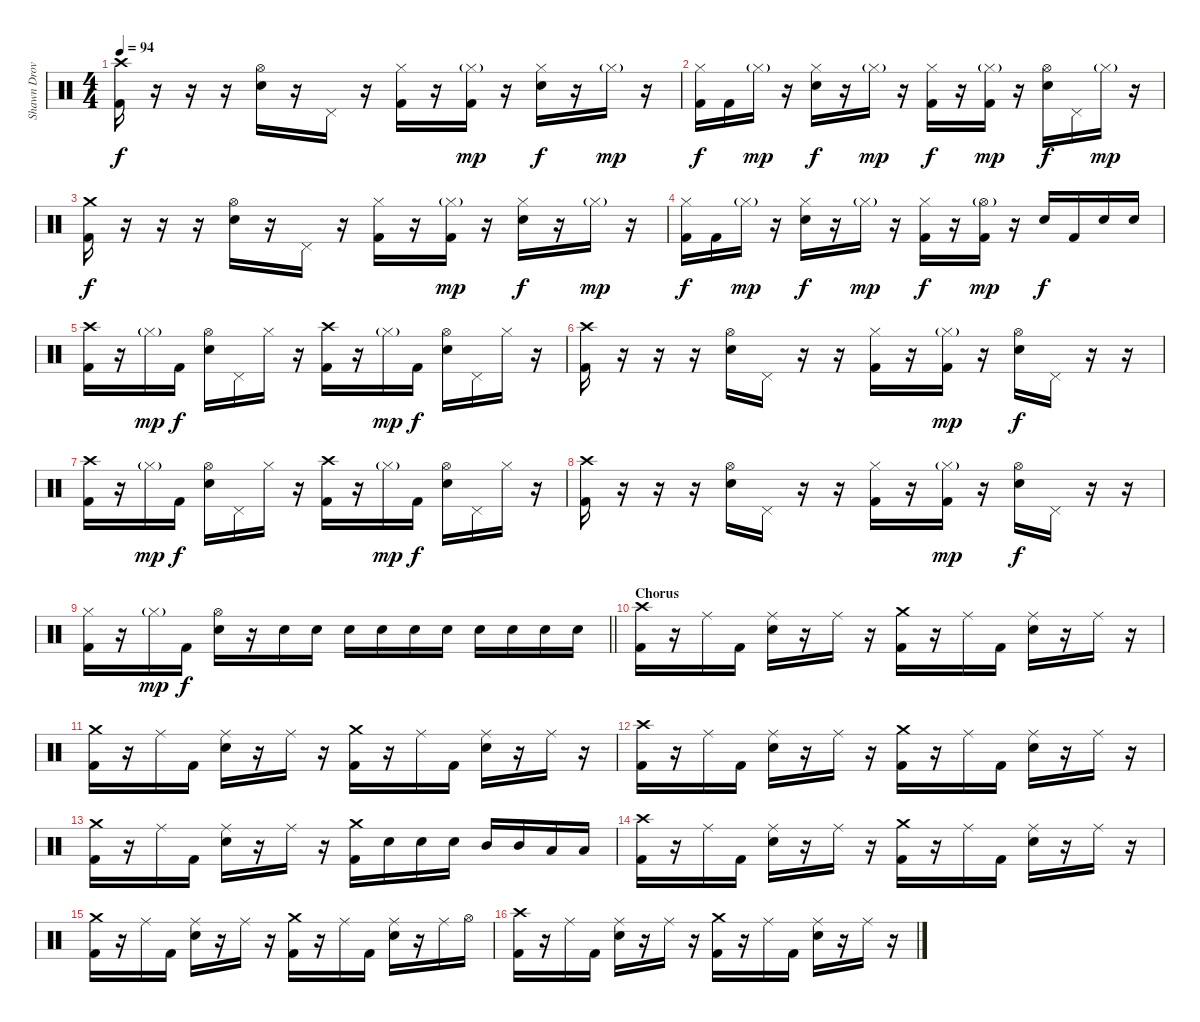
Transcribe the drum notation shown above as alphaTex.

\track ("Shawn Drover" "Shawn Drov") {instrument percussion}
\staff {score}
\articulation defaults
\ts (4 4)
\tempo 94
\clef neutral
\ks c
("Crash high (hit)" "Kick (hit) 2").16{dy f} r.16 r.16 r.16 ("Hi-Hat (open)" "Snare (hit) 2").16 r.16 "Pedal Hi-Hat (hit)".16 r.16 ("Hi-Hat (closed)" "Kick (hit) 2").16 r.16 ("Hi-Hat (closed)"{g} "Kick (hit) 2").16{dy mp} r.16 ("Hi-Hat (closed)" "Snare (hit) 2").16{dy f} r.16 "Hi-Hat (closed)"{g}.16{dy mp} r.16 |
("Hi-Hat (closed)" "Kick (hit) 2").16{dy f} "Kick (hit) 2".16 "Hi-Hat (closed)"{g}.16{dy mp} r.16 ("Hi-Hat (closed)" "Snare (hit) 2").16{dy f} r.16 "Hi-Hat (closed)"{g}.16{dy mp} r.16 ("Hi-Hat (closed)" "Kick (hit) 2").16{dy f} r.16 ("Hi-Hat (closed)"{g} "Kick (hit) 2").16{dy mp} r.16 ("Hi-Hat (open)" "Snare (hit) 2").16{dy f} "Pedal Hi-Hat (hit)".16 "Hi-Hat (closed)"{g}.16{dy mp} r.16 |
("Crash medium (hit)" "Kick (hit) 2").16{dy f} r.16 r.16 r.16 ("Hi-Hat (open)" "Snare (hit) 2").16 r.16 "Pedal Hi-Hat (hit)".16 r.16 ("Hi-Hat (closed)" "Kick (hit) 2").16 r.16 ("Hi-Hat (closed)"{g} "Kick (hit) 2").16{dy mp} r.16 ("Hi-Hat (closed)" "Snare (hit) 2").16{dy f} r.16 "Hi-Hat (closed)"{g}.16{dy mp} r.16 |
("Hi-Hat (closed)" "Kick (hit) 2").16{dy f} "Kick (hit) 2".16 "Hi-Hat (closed)"{g}.16{dy mp} r.16 ("Hi-Hat (closed)" "Snare (hit) 2").16{dy f} r.16 "Hi-Hat (closed)"{g}.16{dy mp} r.16 ("Hi-Hat (closed)" "Kick (hit) 2").16{dy f} r.16 ("Hi-Hat (open)"{g} "Kick (hit) 2").16{dy mp} r.16 "Snare (hit) 2".16{dy f} "Kick (hit) 2".16 "Snare (hit) 2".16 "Snare (hit) 2".16 |
("Crash high (hit)" "Kick (hit) 2").16 r.16 "Hi-Hat (closed)"{g}.16{dy mp} "Kick (hit) 2".16{dy f} ("Hi-Hat (open)" "Snare (hit) 2").16 "Pedal Hi-Hat (hit)".16 "Hi-Hat (closed)".16 r.16 ("Crash high (hit)" "Kick (hit) 2").16 r.16 "Hi-Hat (closed)"{g}.16{dy mp} "Kick (hit) 2".16{dy f} ("Hi-Hat (open)" "Snare (hit) 2").16 "Pedal Hi-Hat (hit)".16 "Hi-Hat (closed)".16 r.16 |
("Crash high (hit)" "Kick (hit) 2").16 r.16 r.16 r.16 ("Hi-Hat (open)" "Snare (hit) 2").16 "Pedal Hi-Hat (hit)".16 r.16 r.16 ("Hi-Hat (closed)" "Kick (hit) 2").16 r.16 ("Hi-Hat (closed)"{g} "Kick (hit) 2").16{dy mp} r.16 ("Hi-Hat (open)" "Snare (hit) 2").16{dy f} "Pedal Hi-Hat (hit)".16 r.16 r.16 |
("Crash high (hit)" "Kick (hit) 2").16 r.16 "Hi-Hat (closed)"{g}.16{dy mp} "Kick (hit) 2".16{dy f} ("Hi-Hat (open)" "Snare (hit) 2").16 "Pedal Hi-Hat (hit)".16 "Hi-Hat (closed)".16 r.16 ("Crash high (hit)" "Kick (hit) 2").16 r.16 "Hi-Hat (closed)"{g}.16{dy mp} "Kick (hit) 2".16{dy f} ("Hi-Hat (open)" "Snare (hit) 2").16 "Pedal Hi-Hat (hit)".16 "Hi-Hat (closed)".16 r.16 |
("Crash high (hit)" "Kick (hit) 2").16 r.16 r.16 r.16 ("Hi-Hat (open)" "Snare (hit) 2").16 "Pedal Hi-Hat (hit)".16 r.16 r.16 ("Hi-Hat (closed)" "Kick (hit) 2").16 r.16 ("Hi-Hat (closed)"{g} "Kick (hit) 2").16{dy mp} r.16 ("Hi-Hat (open)" "Snare (hit) 2").16{dy f} "Pedal Hi-Hat (hit)".16 r.16 r.16 |
\barLineRight lightlight
("Hi-Hat (closed)" "Kick (hit) 2").16 r.16 "Hi-Hat (closed)"{g}.16{dy mp} "Kick (hit) 2".16{dy f} ("Hi-Hat (open)" "Snare (hit) 2").16 r.16 "Snare (hit) 2".16 "Snare (hit) 2".16 "Snare (hit) 2".16 "Snare (hit) 2".16 "Snare (hit) 2".16 "Snare (hit) 2".16 "Snare (hit) 2".16 "Snare (hit) 2".16 "Snare (hit) 2".16 "Snare (hit) 2".16 |
\section ("" "Chorus")
("Crash high (hit)" "Kick (hit) 2").16 r.16 "Ride (middle)".16 "Kick (hit) 2".16 ("Ride (middle)" "Snare (hit) 2").16 r.16 "Ride (middle)".16 r.16 ("Crash medium (hit)" "Kick (hit) 2").16 r.16 "Ride (middle)".16 "Kick (hit) 2".16 ("Ride (middle)" "Snare (hit) 2").16 r.16 "Ride (middle)".16 r.16 |
("Crash medium (hit)" "Kick (hit) 2").16 r.16 "Ride (middle)".16 "Kick (hit) 2".16 ("Ride (middle)" "Snare (hit) 2").16 r.16 "Ride (middle)".16 r.16 ("Crash medium (hit)" "Kick (hit) 2").16 r.16 "Ride (middle)".16 "Kick (hit) 2".16 ("Ride (middle)" "Snare (hit) 2").16 r.16 "Ride (middle)".16 r.16 |
("Crash high (hit)" "Kick (hit) 2").16 r.16 "Ride (middle)".16 "Kick (hit) 2".16 ("Ride (middle)" "Snare (hit) 2").16 r.16 "Ride (middle)".16 r.16 ("Crash medium (hit)" "Kick (hit) 2").16 r.16 "Ride (middle)".16 "Kick (hit) 2".16 ("Ride (middle)" "Snare (hit) 2").16 r.16 "Ride (middle)".16 r.16 |
("Crash medium (hit)" "Kick (hit) 2").16 r.16 "Ride (middle)".16 "Kick (hit) 2".16 ("Ride (middle)" "Snare (hit) 2").16 r.16 "Ride (middle)".16 r.16 ("Crash medium (hit)" "Kick (hit) 2").16 "Snare (hit) 2".16 "Snare (hit) 2".16 "Snare (hit) 2".16 "Mid Tom (hit)".16 "Mid Tom (hit)".16 "Low Tom (hit)".16 "Low Tom (hit)".16 |
("Crash high (hit)" "Kick (hit) 2").16 r.16 "Ride (middle)".16 "Kick (hit) 2".16 ("Ride (middle)" "Snare (hit) 2").16 r.16 "Ride (middle)".16 r.16 ("Crash medium (hit)" "Kick (hit) 2").16 r.16 "Ride (middle)".16 "Kick (hit) 2".16 ("Ride (middle)" "Snare (hit) 2").16 r.16 "Ride (middle)".16 r.16 |
("Crash medium (hit)" "Kick (hit) 2").16 r.16 "Ride (middle)".16 "Kick (hit) 2".16 ("Ride (middle)" "Snare (hit) 2").16 r.16 "Ride (middle)".16 r.16 ("Crash medium (hit)" "Kick (hit) 2").16 r.16 "Ride (middle)".16 "Kick (hit) 2".16 ("Ride (middle)" "Snare (hit) 2").16 r.16 "Ride (middle)".16 "Hi-Hat (open)".16 |
("Crash high (hit)" "Kick (hit) 2").16 r.16 "Ride (middle)".16 "Kick (hit) 2".16 ("Ride (middle)" "Snare (hit) 2").16 r.16 "Ride (middle)".16 r.16 ("Crash medium (hit)" "Kick (hit) 2").16 r.16 "Ride (middle)".16 "Kick (hit) 2".16 ("Ride (middle)" "Snare (hit) 2").16 r.16 "Ride (middle)".16 r.16
